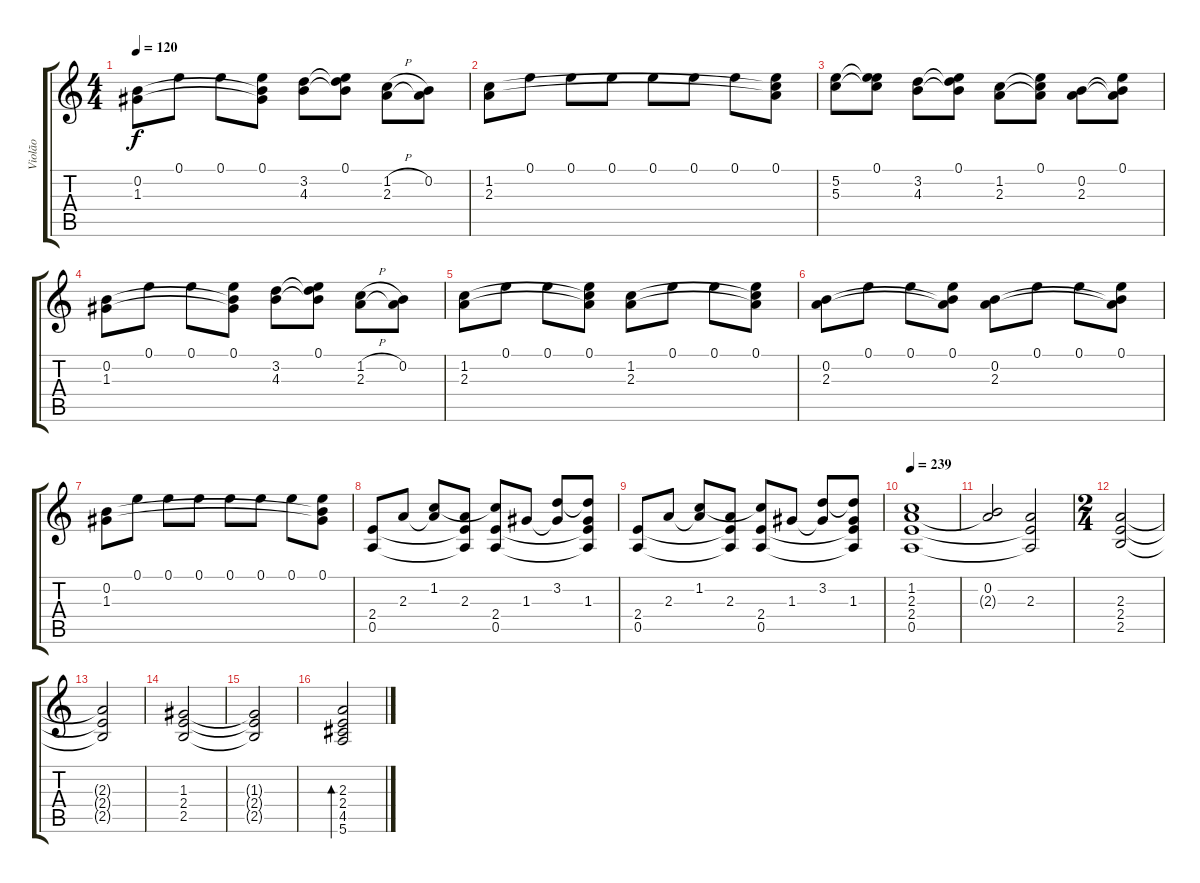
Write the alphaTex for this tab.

\track ("Violão" "Violão") {instrument acousticguitarnylon}
\staff {score tabs}
\tuning (E4 B3 G3 D3 A2 E2) {hide}
\ts (4 4)
\tempo 120
\clef g2
\ks c
(0.2 1.3).8{dy f} 0.1.8 0.1.8 (0.1 0.2{t} 1.3{t}).8 (3.2 4.3).8 (0.1 3.2{t} 4.3{t}).8 (1.2{h} 2.3).8 (0.2 2.3{t}).8 |
(1.2 2.3).8 0.1.8 0.1.8 0.1.8 0.1.8 0.1.8 0.1.8 (0.1 1.2{t} 2.3{t}).8 |
(5.2 5.3).8 (0.1 5.2{t} 5.3{t}).8 (3.2 4.3).8 (0.1 3.2{t} 4.3{t}).8 (1.2 2.3).8 (0.1 1.2{t} 2.3{t}).8 (0.2 2.3).8 (0.1 0.2{t} 2.3{t}).8 |
(0.2 1.3).8 0.1.8 0.1.8 (0.1 0.2{t} 1.3{t}).8 (3.2 4.3).8 (0.1 3.2{t} 4.3{t}).8 (1.2{h} 2.3).8 (0.2 2.3{t}).8 |
(1.2 2.3).8 0.1.8 0.1.8 (0.1 1.2{t} 2.3{t}).8 (1.2 2.3).8 0.1.8 0.1.8 (0.1 1.2{t} 2.3{t}).8 |
(0.2 2.3).8 0.1.8 0.1.8 (0.1 0.2{t} 2.3{t}).8 (0.2 2.3).8 0.1.8 0.1.8 (0.1 0.2{t} 2.3{t}).8 |
(0.2 1.3).8 0.1.8 0.1.8 0.1.8 0.1.8 0.1.8 0.1.8 (0.1 0.2{t} 1.3{t}).8 |
(2.4 0.5).8 2.3.8 (1.2 2.3{t}).8 (2.3 2.4{t} 0.5{t}).8 (1.2{t} 2.4 0.5).8 1.3.8 (3.2 1.3{t}).8 (3.2{t} 1.3 2.4{t} 0.5{t}).8 |
(2.4 0.5).8 2.3.8 (1.2 2.3{t}).8 (2.3 2.4{t} 0.5{t}).8 (1.2{t} 2.4 0.5).8 1.3.8 (3.2 1.3{t}).8 (3.2{t} 1.3 2.4{t} 0.5{t}).8 |
\tempo 239
(1.2 2.3 2.4 0.5).1 |
(0.2 2.3{t}).2 (2.3 2.4{t} 0.5{t}).2 |
\ts (2 4)
(2.3 2.4 2.5).2 |
(2.3{t} 2.4{t} 2.5{t}).2 |
(1.3 2.4 2.5).2 |
(1.3{t} 2.4{t} 2.5{t}).2 |
(2.3 2.4 4.5 5.6).2{bd 480}
